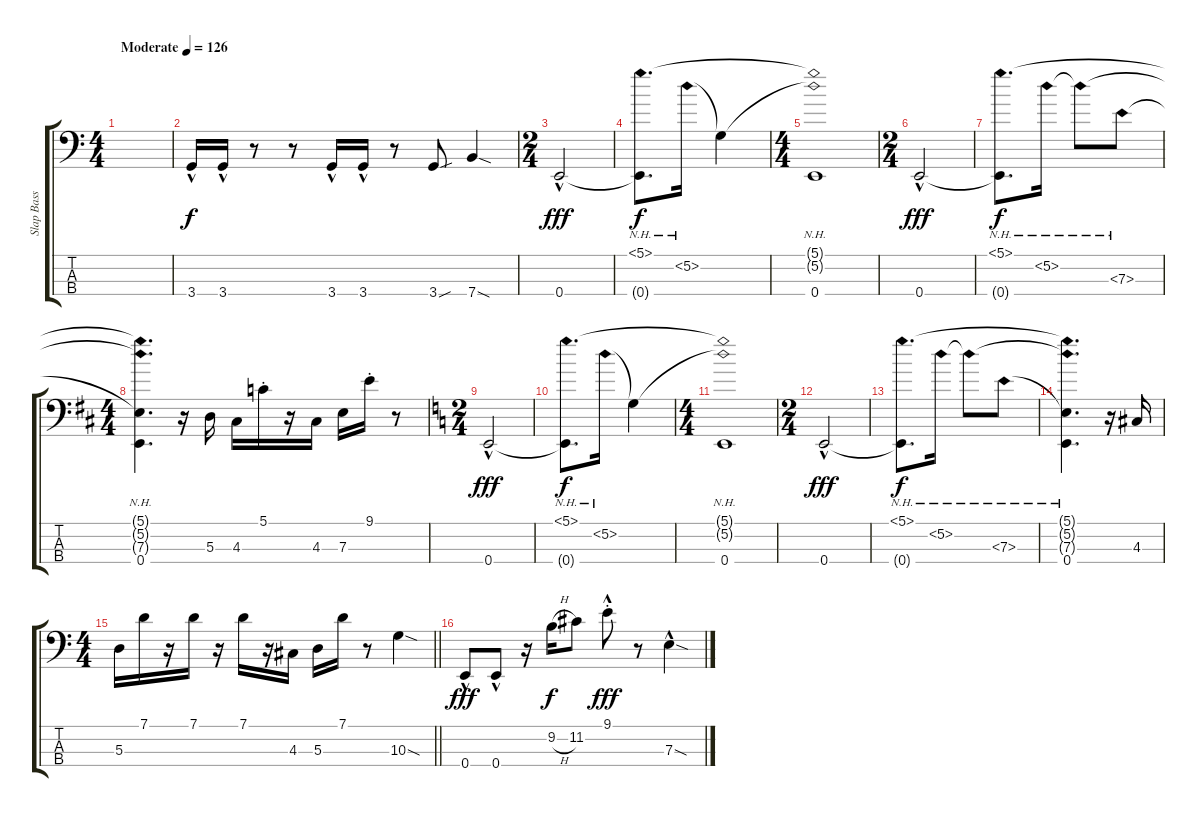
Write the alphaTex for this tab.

\track ("Slap Bass" "Slap Bass") {instrument slapbass1}
\staff {score tabs}
\tuning (G2 D2 A1 E1) {hide}
\ts (4 4)
\tempo (126 "Moderate")
\clef f4
\ks c
|
3.4{hac}.16 3.4{hac}.16 r.8 r.8 3.4{hac}.16 3.4{hac}.16 r.8 3.4{sou}.8{dy f} 7.4{sod}.4 |
\ts (2 4)
0.4{hac}.2{dy fff} |
(5.1{nh} 0.4{t}).8{d dy f} 5.2{nh}.16 5.2{t}.4 |
\ts (4 4)
(5.1{nh t} 5.2{nh t} 0.4).1 |
\ts (2 4)
0.4{hac}.2{dy fff} |
(5.1{nh} 0.4{t}).8{d dy f} 5.2{nh}.16 5.2{nh t}.8 7.3{nh}.8 |
\ts (4 4)
\ks d
(5.1{nh t} 5.2{nh t} 7.3{t} 0.4).4{d} r.16 5.3.16 4.3.16 5.1{st}.16 r.16 4.3.16 7.3.16 9.1{st}.16 r.8 |
\ts (2 4)
\ks c
0.4{hac}.2{dy fff} |
(5.1{nh} 0.4{t}).8{d dy f} 5.2{nh}.16 5.2{t}.4 |
\ts (4 4)
(5.1{nh t} 5.2{nh t} 0.4).1 |
\ts (2 4)
0.4{hac}.2{dy fff} |
(5.1{nh} 0.4{t}).8{d dy f} 5.2{nh}.16 5.2{nh t}.8 7.3{nh}.8 |
(5.1{nh t} 5.2{nh t} 7.3{t} 0.4).4{d} r.16 4.3.16 |
\ts (4 4)
\barLineRight lightlight
5.3.16 7.1.16 r.16 7.1.16 r.16 7.1.16 r.16 4.3.16 5.3.16 7.1.16 r.8 10.3{sod}.4 |
0.4{hac}.8{dy fff} 0.4{hac}.8 r.16 9.2{h}.16{dy f} 11.2.8 9.1{hac st}.8{dy fff} r.8 7.3{sod hac}.4
